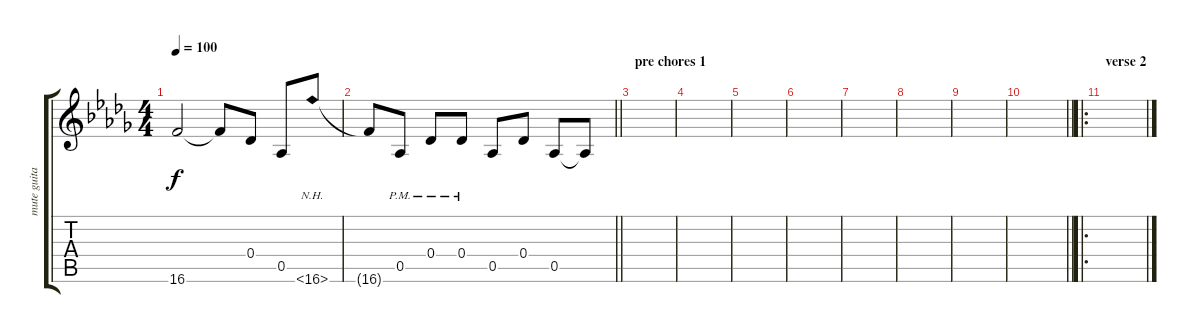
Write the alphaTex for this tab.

\track ("mute guitar" "mute guita") {instrument electricguitarclean}
\staff {score tabs}
\tuning (Db4 Db4 F3 Db3 Ab2 Db2) {hide}
\ts (4 4)
\tempo 100
\clef g2
\ks db
16.6.2{dy f} 16.6{t}.8 0.4.8 0.5.8 16.6{nh}.8 |
\barLineRight lightlight
16.6{t}.8 0.5{pm}.8 0.4{pm}.8 0.4{pm}.8 0.5.8 0.4.8 0.5.8 0.5{t}.8 |
\section ("" "pre chores 1")
|
|
|
|
|
|
|
\barLineRight lightlight
|
\ro
\section ("" "verse 2")
